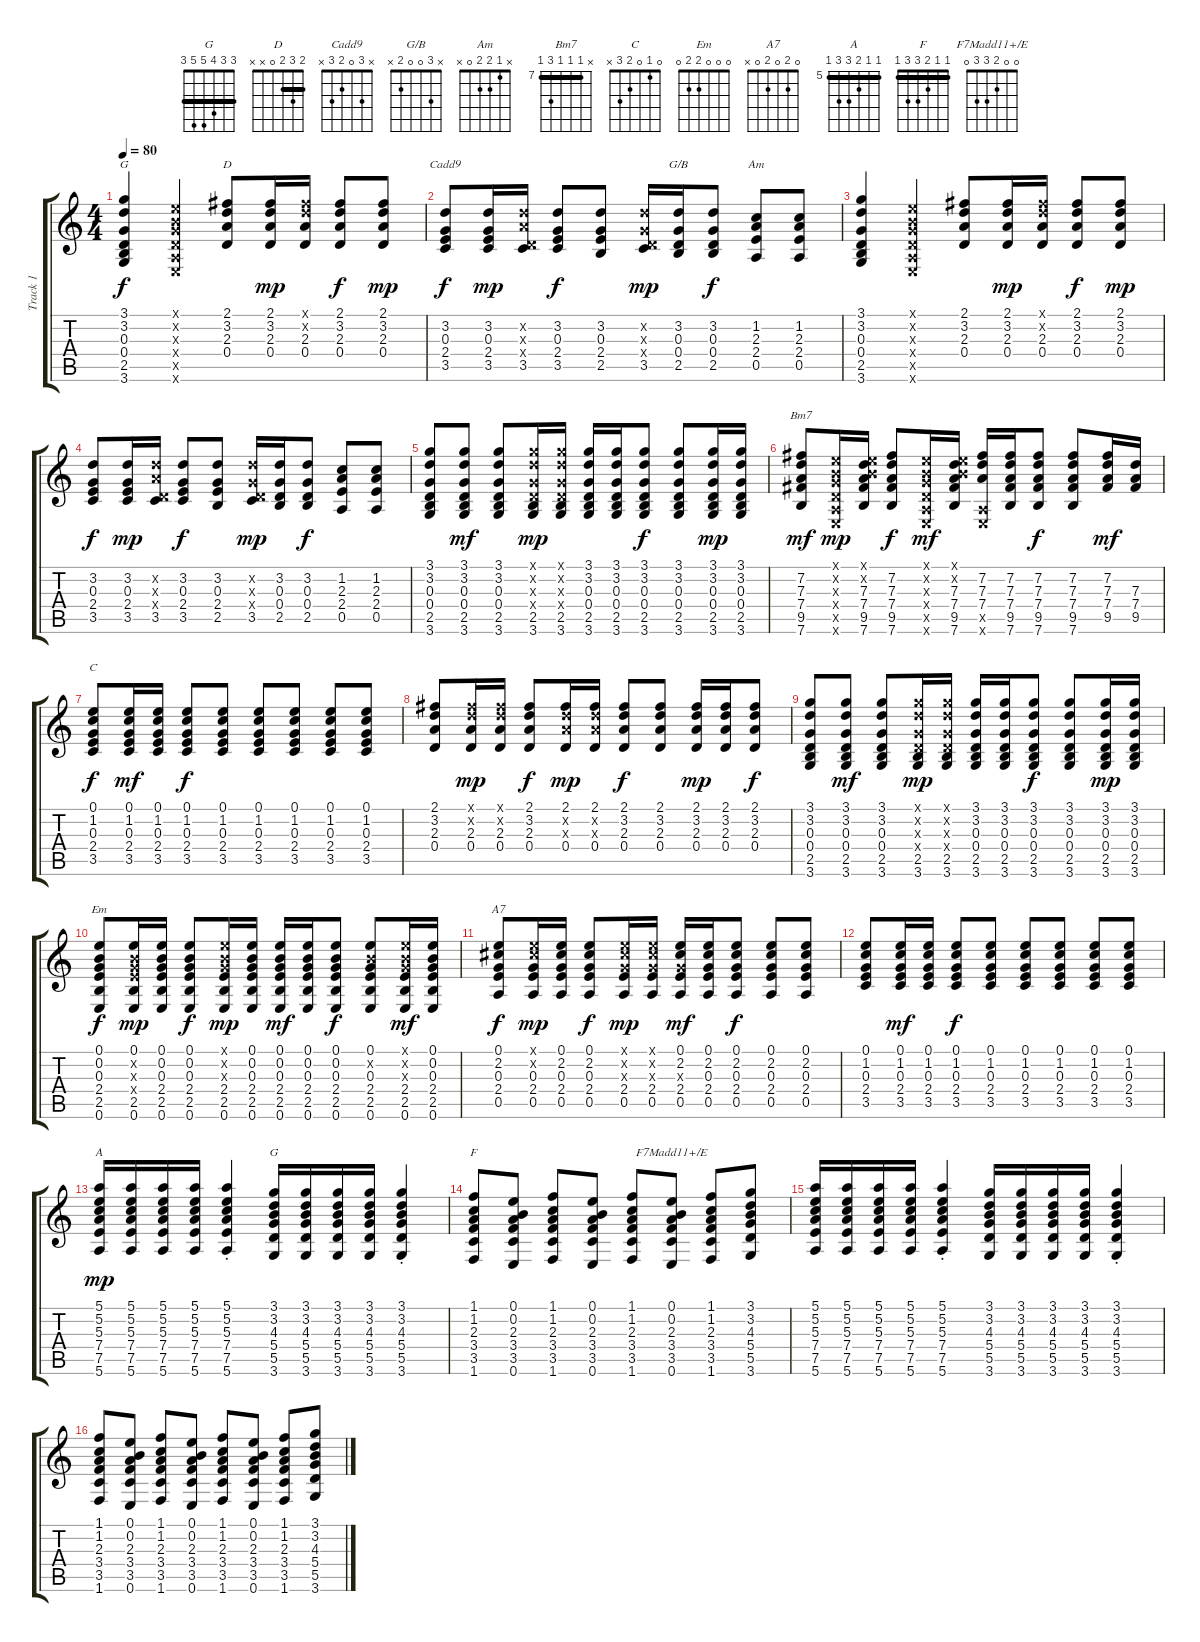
\track ("Track 1" "Track 1") {instrument acousticguitarsteel}
\staff {score tabs}
\tuning (E4 B3 G3 D3 A2 E2) {hide}
\chord ("G" 3 3 0 0 2 3) {barre 3}
\chord ("D" 2 3 2 0 x x) {barre 2}
\chord ("Cadd9" x 3 0 2 3 x)
\chord ("G/B" x 3 0 0 2 x)
\chord ("Am" x 1 2 2 0 x)
\chord ("Bm7" x 7 7 7 9 7) {firstfret 7 barre 7}
\chord ("C" 0 1 0 2 3 x)
\chord ("Em" 0 0 0 2 2 0)
\chord ("A7" 0 2 0 2 0 x)
\chord ("A" 5 5 6 7 7 5) {firstfret 5 barre 5}
\chord ("G" 3 3 4 5 5 3) {barre 3}
\chord ("F" 1 1 2 3 3 1) {barre 1}
\chord ("F7Madd11+/E" 0 0 2 3 3 0)
\ts (4 4)
\tempo 80
\clef g2
\ks c
(3.1 3.2 0.3 0.4 2.5 3.6).4{ch "G" dy f} (0.1{x} 0.2{x} 0.3{x} 0.4{x} 0.5{x} 0.6{x}).4 (2.1 3.2 2.3 0.4).8{ch "D"} (2.1 3.2 2.3 0.4).16{dy mp} (2.1{x} 3.2{x} 2.3 0.4).16 (2.1 3.2 2.3 0.4).8{dy f} (2.1 3.2 2.3 0.4).8{dy mp} |
(3.2 0.3 2.4 3.5).8{ch "Cadd9" dy f} (3.2 0.3 2.4 3.5).16{dy mp} (3.2{x} 2.3{x} 0.4{x} 3.5).16 (3.2 0.3 2.4 3.5).8{dy f} (3.2 0.3 2.4 2.5).8 (3.2{x} 0.3{x} 0.4{x} 3.5).16{dy mp} (3.2 0.3 0.4 2.5).16{ch "G/B"} (3.2 0.3 0.4 2.5).8{dy f} (1.2 2.3 2.4 0.5).8{ch "Am"} (1.2 2.3 2.4 0.5).8 |
(3.1 3.2 0.3 0.4 2.5 3.6).4 (0.1{x} 0.2{x} 0.3{x} 0.4{x} 0.5{x} 0.6{x}).4 (2.1 3.2 2.3 0.4).8 (2.1 3.2 2.3 0.4).16{dy mp} (2.1{x} 3.2{x} 2.3 0.4).16 (2.1 3.2 2.3 0.4).8{dy f} (2.1 3.2 2.3 0.4).8{dy mp} |
(3.2 0.3 2.4 3.5).8{dy f} (3.2 0.3 2.4 3.5).16{dy mp} (3.2{x} 2.3{x} 0.4{x} 3.5).16 (3.2 0.3 2.4 3.5).8{dy f} (3.2 0.3 2.4 2.5).8 (3.2{x} 0.3{x} 0.4{x} 3.5).16{dy mp} (3.2 0.3 0.4 2.5).16 (3.2 0.3 0.4 2.5).8{dy f} (1.2 2.3 2.4 0.5).8 (1.2 2.3 2.4 0.5).8 |
(3.1 3.2 0.3 0.4 2.5 3.6).8 (3.1 3.2 0.3 0.4 2.5 3.6).8{dy mf} (3.1 3.2 0.3 0.4 2.5 3.6).8 (3.1{x} 3.2{x} 0.3{x} 0.4{x} 2.5 3.6).16{dy mp} (3.1{x} 3.2{x} 0.3{x} 0.4{x} 2.5 3.6).16 (3.1 3.2 0.3 0.4 2.5 3.6).16 (3.1 3.2 0.3 0.4 2.5 3.6).16 (3.1 3.2 0.3 0.4 2.5 3.6).8{dy f} (3.1 3.2 0.3 0.4 2.5 3.6).8 (3.1 3.2 0.3 0.4 2.5 3.6).16{dy mp} (3.1 3.2 0.3 0.4 2.5 3.6).16 |
(7.2 7.3 7.4 9.5 7.6).8{ch "Bm7" dy mf} (0.1{x} 0.2{x} 0.3{x} 0.4{x} 0.5{x} 0.6{x}).16{dy mp} (0.1{x} 0.2{x} 7.3 7.4 9.5 7.6).16 (7.2 7.3 7.4 9.5 7.6).8{dy f} (0.1{x} 0.2{x} 0.3{x} 0.4{x} 0.5{x} 0.6{x}).16{dy mf} (0.1{x} 0.2{x} 7.3 7.4 9.5 7.6).16 (7.2 7.3 7.4 0.5{x} 0.6{x}).16 (7.2 7.3 7.4 9.5 7.6).16 (7.2 7.3 7.4 9.5 7.6).8{dy f} (7.2 7.3 7.4 9.5 7.6).8 (7.2 7.3 7.4 9.5).16{dy mf} (7.3 7.4 9.5).16 |
(0.1 1.2 0.3 2.4 3.5).8{ch "C" dy f} (0.1 1.2 0.3 2.4 3.5).16{dy mf} (0.1 1.2 0.3 2.4 3.5).16 (0.1 1.2 0.3 2.4 3.5).8{dy f} (0.1 1.2 0.3 2.4 3.5).8 (0.1 1.2 0.3 2.4 3.5).8 (0.1 1.2 0.3 2.4 3.5).8 (0.1 1.2 0.3 2.4 3.5).8 (0.1 1.2 0.3 2.4 3.5).8 |
(2.1 3.2 2.3 0.4).8 (2.1{x} 3.2{x} 2.3 0.4).16{dy mp} (2.1{x} 3.2{x} 2.3 0.4).16 (2.1 3.2 2.3 0.4).8{dy f} (2.1 3.2{x} 2.3{x} 0.4).16{dy mp} (2.1 3.2{x} 2.3{x} 0.4).16 (2.1 3.2 2.3 0.4).8{dy f} (2.1 3.2 2.3 0.4).8 (2.1 3.2 2.3 0.4).16{dy mp} (2.1 3.2 2.3 0.4).16 (2.1 3.2 2.3 0.4).8{dy f} |
(3.1 3.2 0.3 0.4 2.5 3.6).8 (3.1 3.2 0.3 0.4 2.5 3.6).8{dy mf} (3.1 3.2 0.3 0.4 2.5 3.6).8 (3.1{x} 3.2{x} 0.3{x} 0.4{x} 2.5 3.6).16{dy mp} (3.1{x} 3.2{x} 0.3{x} 0.4{x} 2.5 3.6).16 (3.1 3.2 0.3 0.4 2.5 3.6).16 (3.1 3.2 0.3 0.4 2.5 3.6).16 (3.1 3.2 0.3 0.4 2.5 3.6).8{dy f} (3.1 3.2 0.3 0.4 2.5 3.6).8 (3.1 3.2 0.3 0.4 2.5 3.6).16{dy mp} (3.1 3.2 0.3 0.4 2.5 3.6).16 |
(0.1 0.2 0.3 2.4 2.5 0.6).8{ch "Em" dy f} (0.1 0.2{x} 0.3{x} 2.4{x} 2.5 0.6).16{dy mp} (0.1 0.2 0.3 2.4 2.5 0.6).16 (0.1 0.2 0.3 2.4 2.5 0.6).8{dy f} (0.1{x} 0.2{x} 0.3{x} 2.4 2.5 0.6).16{dy mp} (0.1 0.2 0.3 2.4 2.5 0.6).16 (0.1 0.2 0.3 2.4 2.5 0.6).16{dy mf} (0.1 0.2 0.3 2.4 2.5 0.6).16 (0.1 0.2 0.3 2.4 2.5 0.6).8{dy f} (0.1 0.2{x} 0.3 2.4 2.5 0.6).8 (0.1{x} 0.2{x} 0.3{x} 2.4 2.5 0.6).16{dy mf} (0.1 0.2 0.3 2.4 2.5 0.6).16 |
(0.1 2.2 0.3 2.4 0.5).8{ch "A7" dy f} (0.1{x} 2.2{x} 0.3 2.4 0.5).16{dy mp} (0.1 2.2 0.3 2.4 0.5).16 (0.1 2.2 0.3 2.4 0.5).8{dy f} (0.1{x} 2.2{x} 0.3{x} 2.4 0.5).16{dy mp} (0.1{x} 2.2{x} 0.3{x} 2.4 0.5).16 (0.1 2.2 0.3{x} 2.4 0.5).16{dy mf} (0.1 2.2 0.3 2.4 0.5).16 (0.1 2.2 0.3 2.4 0.5).8{dy f} (0.1 2.2 0.3 2.4 0.5).8 (0.1 2.2 0.3 2.4 0.5).8 |
(0.1 1.2 0.3 2.4 3.5).8 (0.1 1.2 0.3 2.4 3.5).16{dy mf} (0.1 1.2 0.3 2.4 3.5).16 (0.1 1.2 0.3 2.4 3.5).8{dy f} (0.1 1.2 0.3 2.4 3.5).8 (0.1 1.2 0.3 2.4 3.5).8 (0.1 1.2 0.3 2.4 3.5).8 (0.1 1.2 0.3 2.4 3.5).8 (0.1 1.2 0.3 2.4 3.5).8 |
(5.1 5.2 5.3 7.4 7.5 5.6).16{ch "A" dy mp} (5.1 5.2 5.3 7.4 7.5 5.6).16 (5.1 5.2 5.3 7.4 7.5 5.6).16 (5.1 5.2 5.3 7.4 7.5 5.6).16 (5.1{st} 5.2{st} 5.3{st} 7.4{st} 7.5{st} 5.6{st}).4 (3.1 3.2 4.3 5.4 5.5 3.6).16{ch "G"} (3.1 3.2 4.3 5.4 5.5 3.6).16 (3.1 3.2 4.3 5.4 5.5 3.6).16 (3.1 3.2 4.3 5.4 5.5 3.6).16 (3.1{st} 3.2{st} 4.3{st} 5.4{st} 5.5{st} 3.6{st}).4 |
(1.1 1.2 2.3 3.4 3.5 1.6).8{ch "F"} (0.1 0.2 2.3 3.4 3.5 0.6).8 (1.1 1.2 2.3 3.4 3.5 1.6).8 (0.1 0.2 2.3 3.4 3.5 0.6).8 (1.1 1.2 2.3 3.4 3.5 1.6).8 (0.1 0.2 2.3 3.4 3.5 0.6).8{ch "F7Madd11+/E"} (1.1 1.2 2.3 3.4 3.5 1.6).8 (3.1 3.2 4.3 5.4 5.5 3.6).8 |
(5.1 5.2 5.3 7.4 7.5 5.6).16 (5.1 5.2 5.3 7.4 7.5 5.6).16 (5.1 5.2 5.3 7.4 7.5 5.6).16 (5.1 5.2 5.3 7.4 7.5 5.6).16 (5.1{st} 5.2{st} 5.3{st} 7.4{st} 7.5{st} 5.6{st}).4 (3.1 3.2 4.3 5.4 5.5 3.6).16 (3.1 3.2 4.3 5.4 5.5 3.6).16 (3.1 3.2 4.3 5.4 5.5 3.6).16 (3.1 3.2 4.3 5.4 5.5 3.6).16 (3.1{st} 3.2{st} 4.3{st} 5.4{st} 5.5{st} 3.6{st}).4 |
(1.1 1.2 2.3 3.4 3.5 1.6).8 (0.1 0.2 2.3 3.4 3.5 0.6).8 (1.1 1.2 2.3 3.4 3.5 1.6).8 (0.1 0.2 2.3 3.4 3.5 0.6).8 (1.1 1.2 2.3 3.4 3.5 1.6).8 (0.1 0.2 2.3 3.4 3.5 0.6).8 (1.1 1.2 2.3 3.4 3.5 1.6).8 (3.1 3.2 4.3 5.4 5.5 3.6).8
